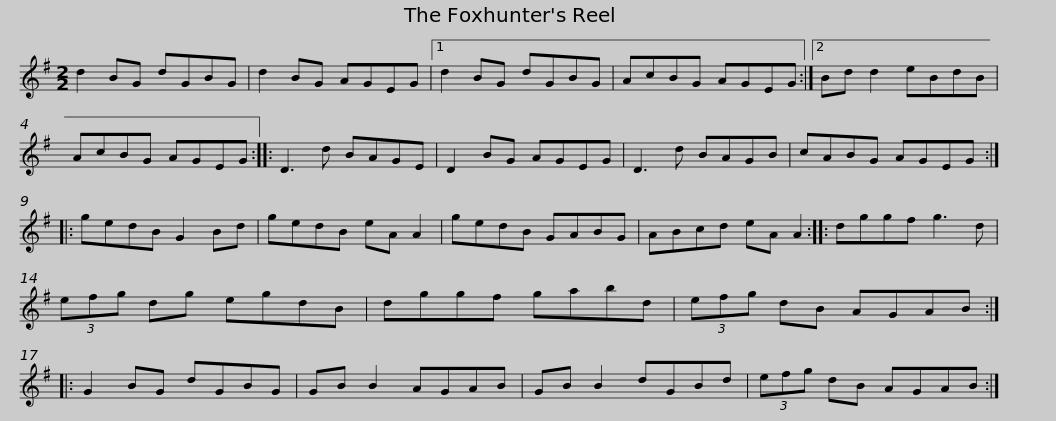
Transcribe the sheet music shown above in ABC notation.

X:1
L:1/8
M:2/2
I:linebreak $
K:G
V:1 treble
V:1
 d2 BG dGBG | d2 BG AGEG |1 d2 BG dGBG | AcBG AGEG :|2 Bd d2 eBdB | %5
 AcBG AGEG ::$ D3 d BAGE | D2 BG AGEG | D3 d BAGB | cABG AGEG :: %10
 gedB G2 Bd | gedB eA A2 |$ gedB GABG | ABcd eA A2 :: dggf g3 d | %15
 (3efg dg egdB | dggf gabd |$ (3efg dB AGAB :: G2 BG dGBG | GB B2 AGAB | %20
 GB B2 dGBd | (3efg dB AGAB :| %22
